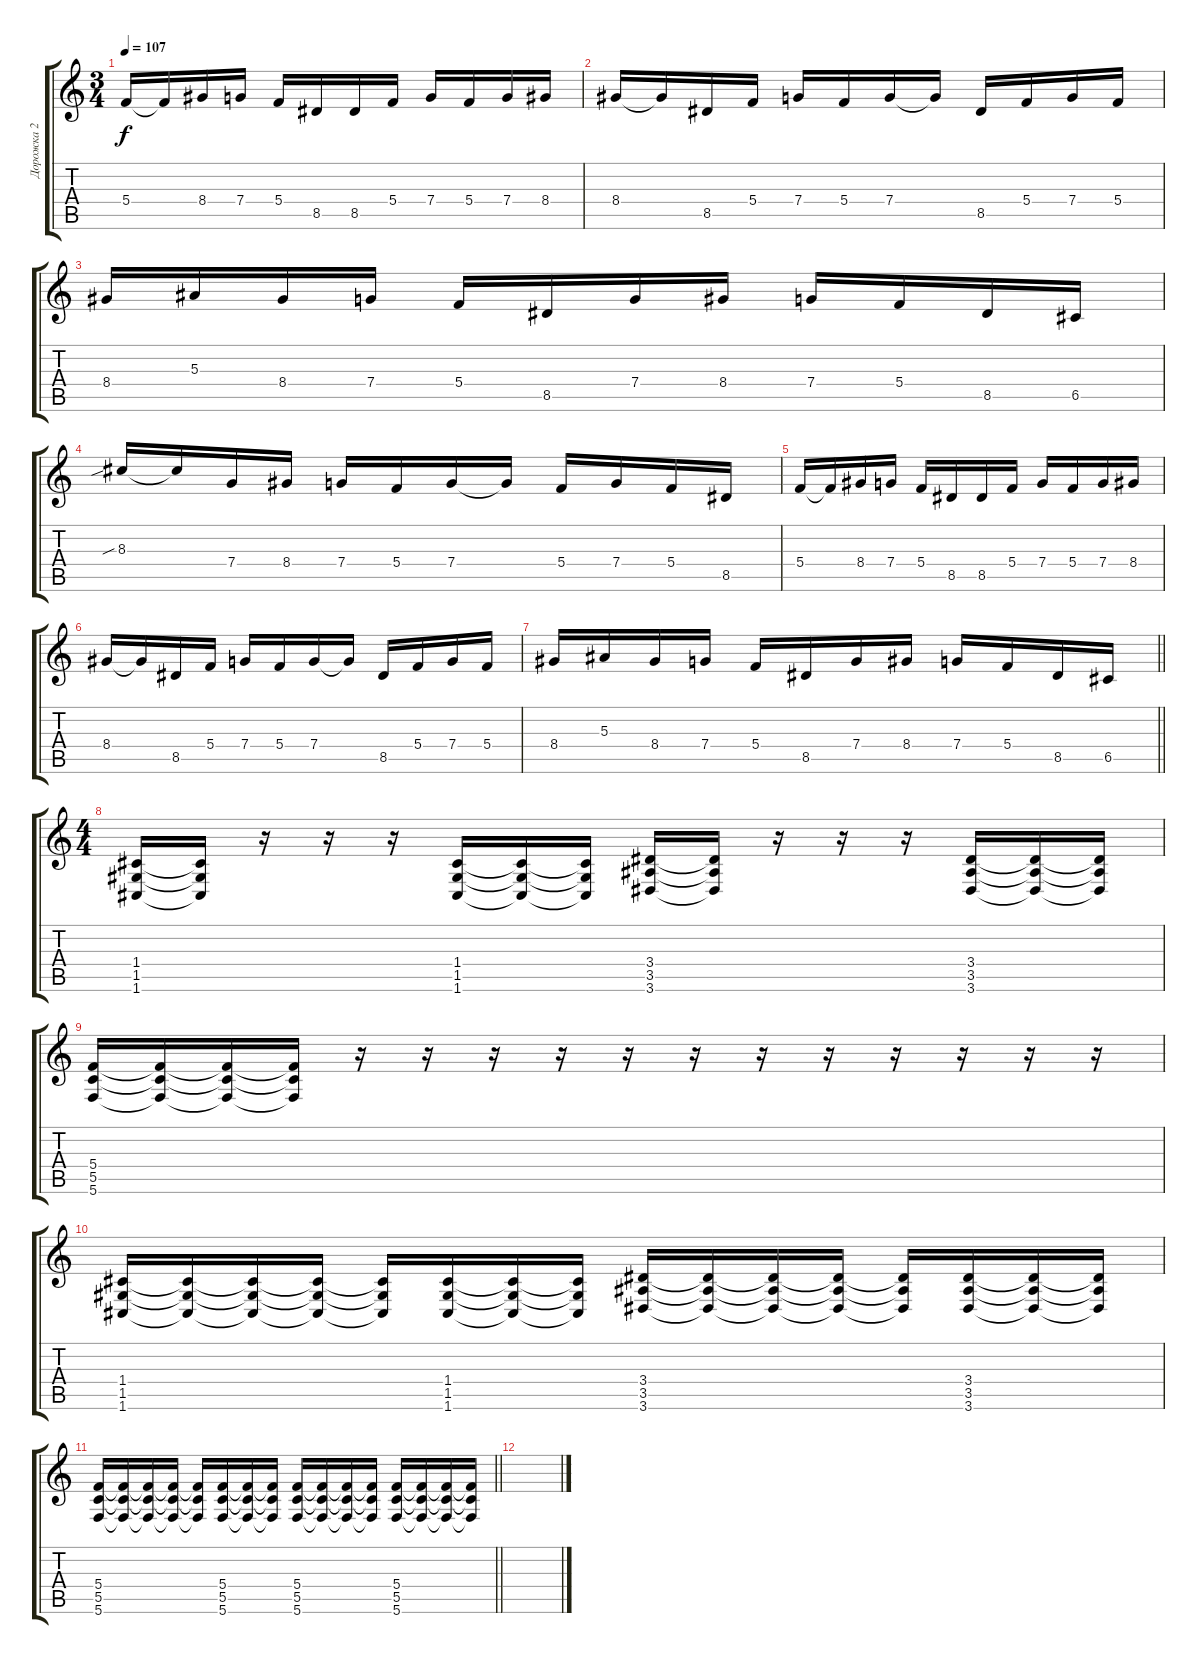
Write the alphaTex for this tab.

\track ("Дорожка 2" "Дорожка 2") {instrument distortionguitar}
\staff {score tabs}
\tuning (D4 A3 F3 C3 G2 C2) {hide}
\ts (3 4)
\tempo 107
\clef g2
\ks c
5.4.16{dy f} 5.4{t}.16 8.4.16 7.4.16 5.4.16 8.5.16 8.5.16 5.4.16 7.4.16 5.4.16 7.4.16 8.4.16 |
8.4.16 8.4{t}.16 8.5.16 5.4.16 7.4.16 5.4.16 7.4.16 7.4{t}.16 8.5.16 5.4.16 7.4.16 5.4.16 |
8.4.16 5.3.16 8.4.16 7.4.16 5.4.16 8.5.16 7.4.16 8.4.16 7.4.16 5.4.16 8.5.16 6.5.16 |
8.3{sib}.16{instrument overdrivenguitar} 8.3{t}.16 7.4.16 8.4.16 7.4.16 5.4.16 7.4.16 7.4{t}.16 5.4.16 7.4.16 5.4.16 8.5.16 |
5.4.16 5.4{t}.16 8.4.16 7.4.16 5.4.16 8.5.16 8.5.16 5.4.16 7.4.16 5.4.16 7.4.16 8.4.16 |
8.4.16 8.4{t}.16 8.5.16 5.4.16 7.4.16 5.4.16 7.4.16 7.4{t}.16 8.5.16 5.4.16 7.4.16 5.4.16 |
\barLineRight lightlight
8.4.16 5.3.16 8.4.16 7.4.16 5.4.16 8.5.16 7.4.16 8.4.16 7.4.16 5.4.16 8.5.16 6.5.16 |
\ts (4 4)
\section ("" "")
(1.4 1.5 1.6).16{instrument distortionguitar} (1.4{t} 1.5{t} 1.6{t}).16 r.16 r.16 r.16 (1.4 1.5 1.6).16 (1.4{t} 1.5{t} 1.6{t}).16 (1.4{t} 1.5{t} 1.6{t}).16 (3.4 3.5 3.6).16 (3.4{t} 3.5{t} 3.6{t}).16 r.16 r.16 r.16 (3.4 3.5 3.6).16 (3.4{t} 3.5{t} 3.6{t}).16 (3.4{t} 3.5{t} 3.6{t}).16 |
(5.4 5.5 5.6).16 (5.4{t} 5.5{t} 5.6{t}).16 (5.4{t} 5.5{t} 5.6{t}).16 (5.4{t} 5.5{t} 5.6{t}).16 r.16 r.16 r.16 r.16 r.16 r.16 r.16 r.16 r.16 r.16 r.16 r.16 |
(1.4 1.5 1.6).16 (1.4{t} 1.5{t} 1.6{t}).16 (1.4{t} 1.5{t} 1.6{t}).16 (1.4{t} 1.5{t} 1.6{t}).16 (1.4{t} 1.5{t} 1.6{t}).16 (1.4 1.5 1.6).16 (1.4{t} 1.5{t} 1.6{t}).16 (1.4{t} 1.5{t} 1.6{t}).16 (3.4 3.5 3.6).16 (3.4{t} 3.5{t} 3.6{t}).16 (3.4{t} 3.5{t} 3.6{t}).16 (3.4{t} 3.5{t} 3.6{t}).16 (3.4{t} 3.5{t} 3.6{t}).16 (3.4 3.5 3.6).16 (3.4{t} 3.5{t} 3.6{t}).16 (3.4{t} 3.5{t} 3.6{t}).16 |
\barLineRight lightlight
(5.4 5.5 5.6).16 (5.4{t} 5.5{t} 5.6{t}).16 (5.4{t} 5.5{t} 5.6{t}).16 (5.4{t} 5.5{t} 5.6{t}).16 (5.4{t} 5.5{t} 5.6{t}).16 (5.4 5.5 5.6).16 (5.4{t} 5.5{t} 5.6{t}).16 (5.4{t} 5.5{t} 5.6{t}).16 (5.4 5.5 5.6).16 (5.4{t} 5.5{t} 5.6{t}).16 (5.4{t} 5.5{t} 5.6{t}).16 (5.4{t} 5.5{t} 5.6{t}).16 (5.4 5.5 5.6).16 (5.4{t} 5.5{t} 5.6{t}).16 (5.4{t} 5.5{t} 5.6{t}).16 (5.4{t} 5.5{t} 5.6{t}).16 |
\section ("" "")
